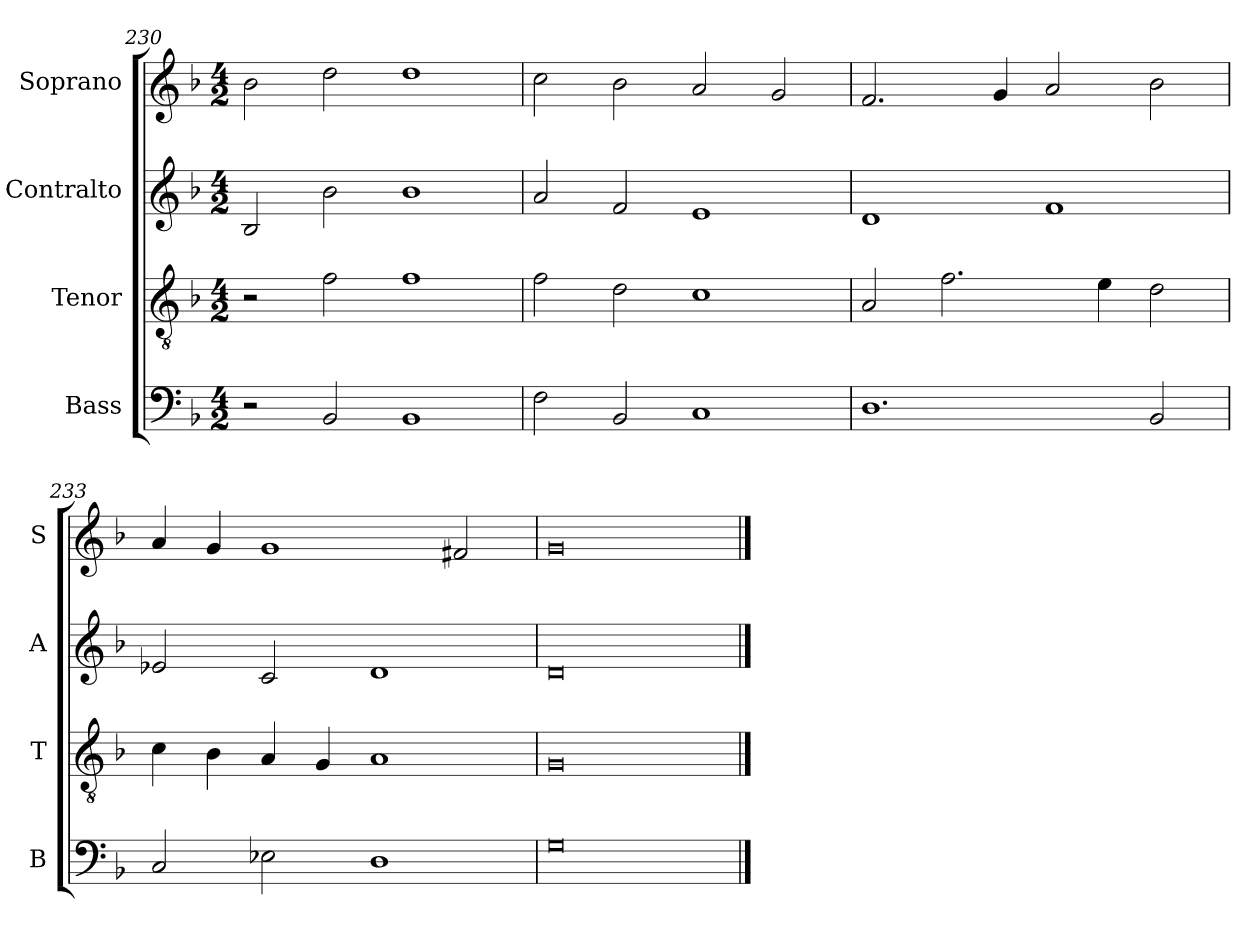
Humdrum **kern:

**kern	**kern	**kern	**kern
*part4	*part3	*part2	*part1
*staff4	*staff3	*staff2	*staff1
*I"Bass	*I"Tenor	*I"Contralto	*I"Soprano
*I'B	*I'T	*I'A	*I'S
*clefF4	*clefGv2	*clefG2	*clefG2
*k[b-]	*k[b-]	*k[b-]	*k[b-]
*G:dor	*G:dor	*G:dor	*G:dor
*M4/2	*M4/2	*M4/2	*M4/2
=230	=230	=230	=230
2r	2r	2B-	2b-
2BB-	2f	2b-	2dd
1BB-	1f	1b-	1dd
=231	=231	=231	=231
2F	2f	2a	2cc
2BB-	2d	2f	2b-
1C	1c	1e	2a
.	.	.	2g
=232	=232	=232	=232
1.D	2A	1d	2.f
.	2.f	.	.
.	.	.	4g
.	.	1f	2a
.	4e	.	.
2BB-	2d	.	2b-
=233	=233	=233	=233
2C	4c	2e-X	4a
.	4B-	.	4g
2E-X	4A	2c	1g
.	4G	.	.
1D	1A	1d	.
.	.	.	2f#X
=234	=234	=234	=234
0G	0G	0d	0g
==	==	==	==
*-	*-	*-	*-
